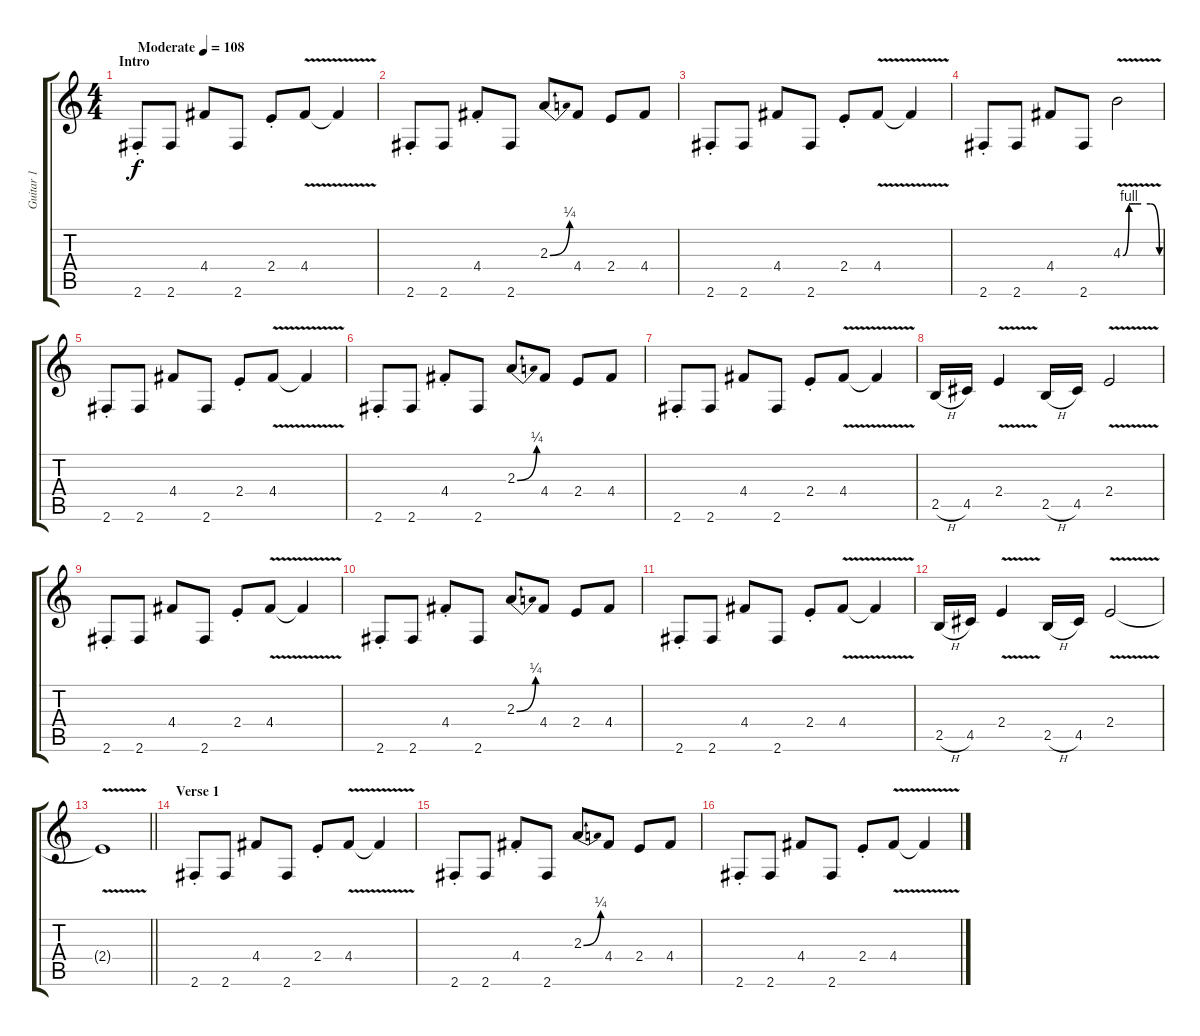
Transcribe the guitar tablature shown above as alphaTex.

\track ("Guitar 1" "Guitar 1") {instrument overdrivenguitar}
\staff {score tabs}
\tuning (E4 B3 G3 D3 A2 E2) {hide}
\ts (4 4)
\section ("" "Intro")
\tempo (108 "Moderate")
\clef g2
\ks c
2.6{st}.8{dy f instrument overdrivenguitar} 2.6.8 4.4.8 2.6.8 2.4{st}.8 4.4{v}.8 4.4{t}.4 |
2.6{st}.8 2.6.8 4.4{st}.8 2.6.8 2.3{be (bend 0 0 60 1)}.8 4.4.8 2.4.8 4.4.8 |
2.6{st}.8 2.6.8 4.4.8 2.6.8 2.4{st}.8 4.4{v}.8 4.4{t}.4 |
2.6{st}.8 2.6.8 4.4.8 2.6.8 4.3{be (custom 0 0 10 4 20 4 30 4 45 4 60 0) v}.2 |
2.6{st}.8 2.6.8 4.4.8 2.6.8 2.4{st}.8 4.4{v}.8 4.4{t}.4 |
2.6{st}.8 2.6.8 4.4{st}.8 2.6.8 2.3{be (bend 0 0 60 1)}.8 4.4.8 2.4.8 4.4.8 |
2.6{st}.8 2.6.8 4.4.8 2.6.8 2.4{st}.8 4.4{v}.8 4.4{t}.4 |
2.5{h}.16 4.5.16 2.4{v}.4 2.5{h}.16 4.5.16 2.4{v}.2 |
2.6{st}.8 2.6.8 4.4.8 2.6.8 2.4{st}.8 4.4{v}.8 4.4{t}.4 |
2.6{st}.8 2.6.8 4.4{st}.8 2.6.8 2.3{be (bend 0 0 60 1)}.8 4.4.8 2.4.8 4.4.8 |
2.6{st}.8 2.6.8 4.4.8 2.6.8 2.4{st}.8 4.4{v}.8 4.4{t}.4 |
2.5{h}.16 4.5.16 2.4{v}.4 2.5{h}.16 4.5.16 2.4{v}.2 |
\barLineRight lightlight
2.4{t}.1 |
\section ("" "Verse 1")
2.6{st}.8 2.6.8 4.4.8 2.6.8 2.4{st}.8 4.4{v}.8 4.4{t}.4 |
2.6{st}.8 2.6.8 4.4{st}.8 2.6.8 2.3{be (bend 0 0 60 1)}.8 4.4.8 2.4.8 4.4.8 |
2.6{st}.8 2.6.8 4.4.8 2.6.8 2.4{st}.8 4.4{v}.8 4.4{t}.4
